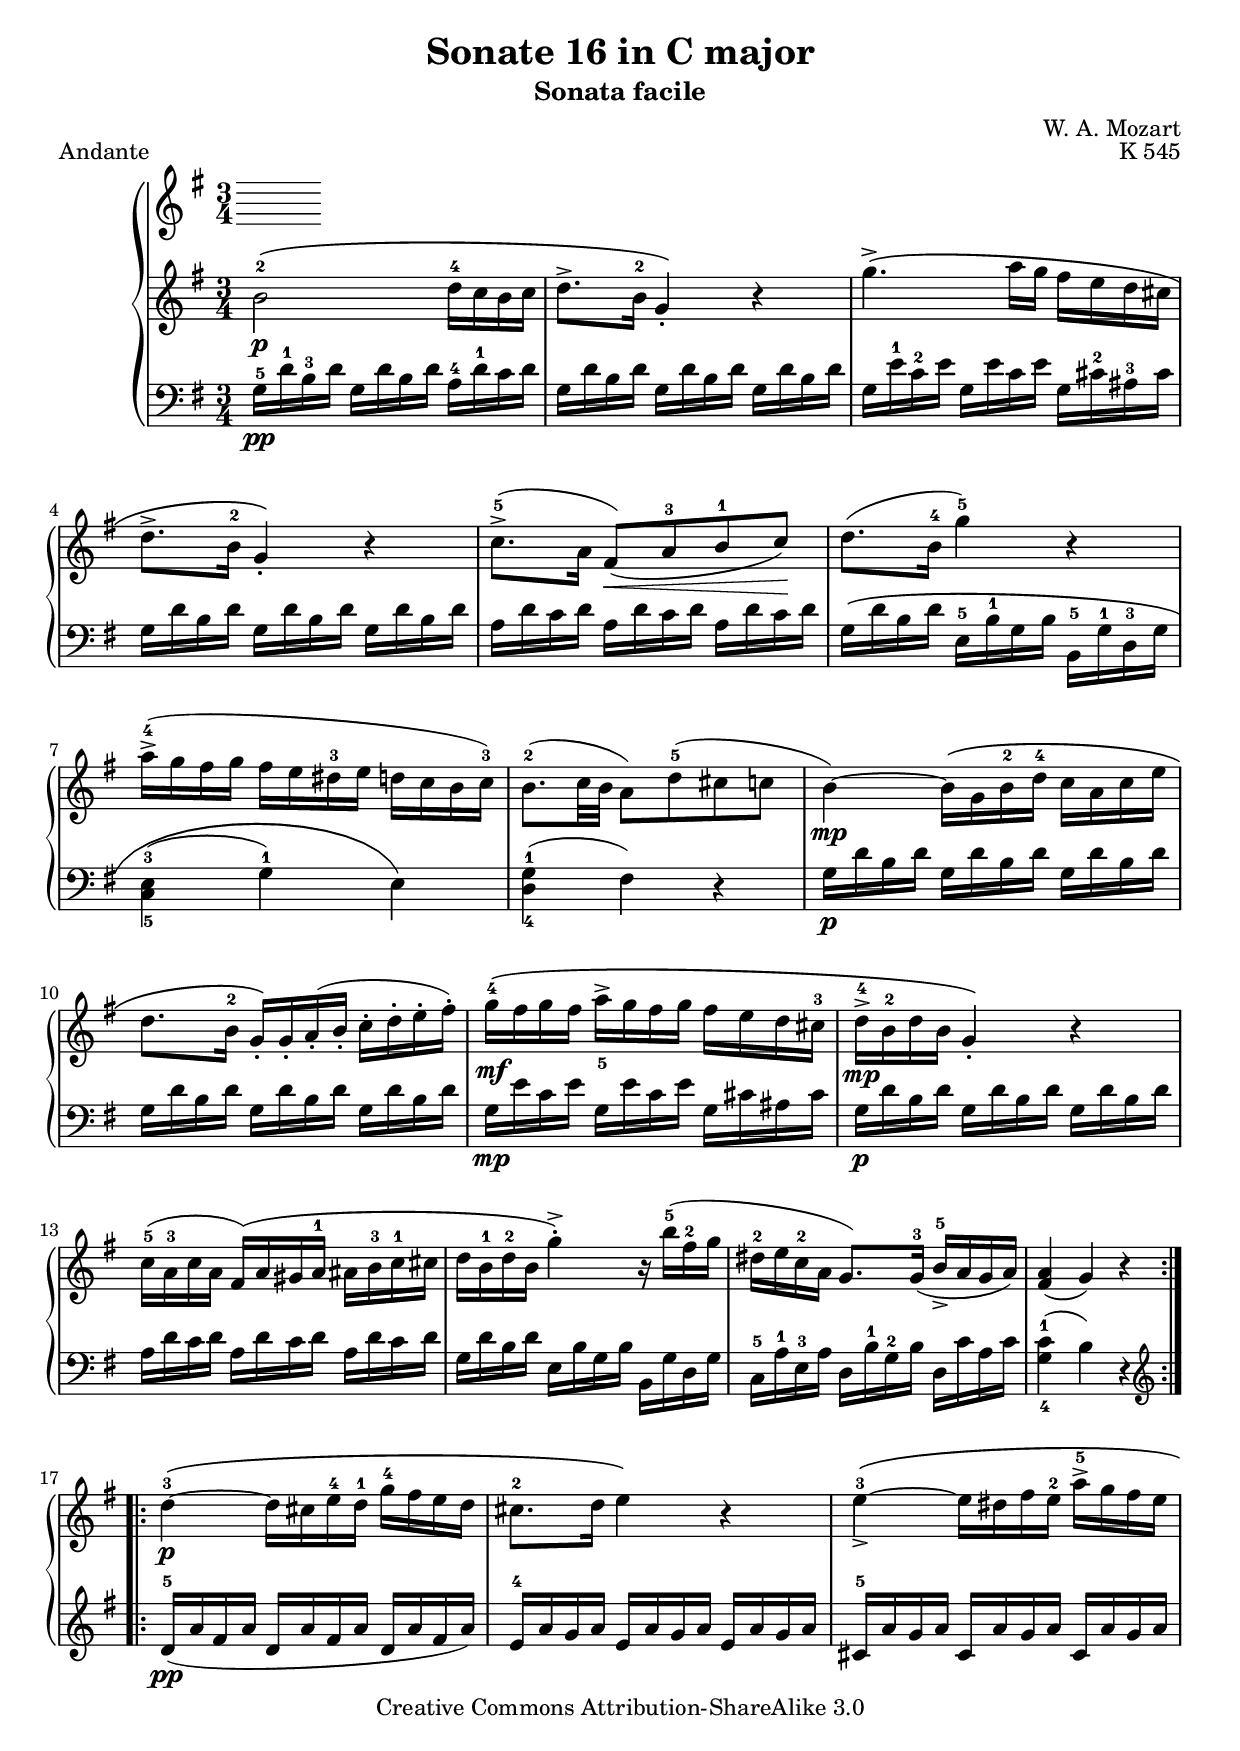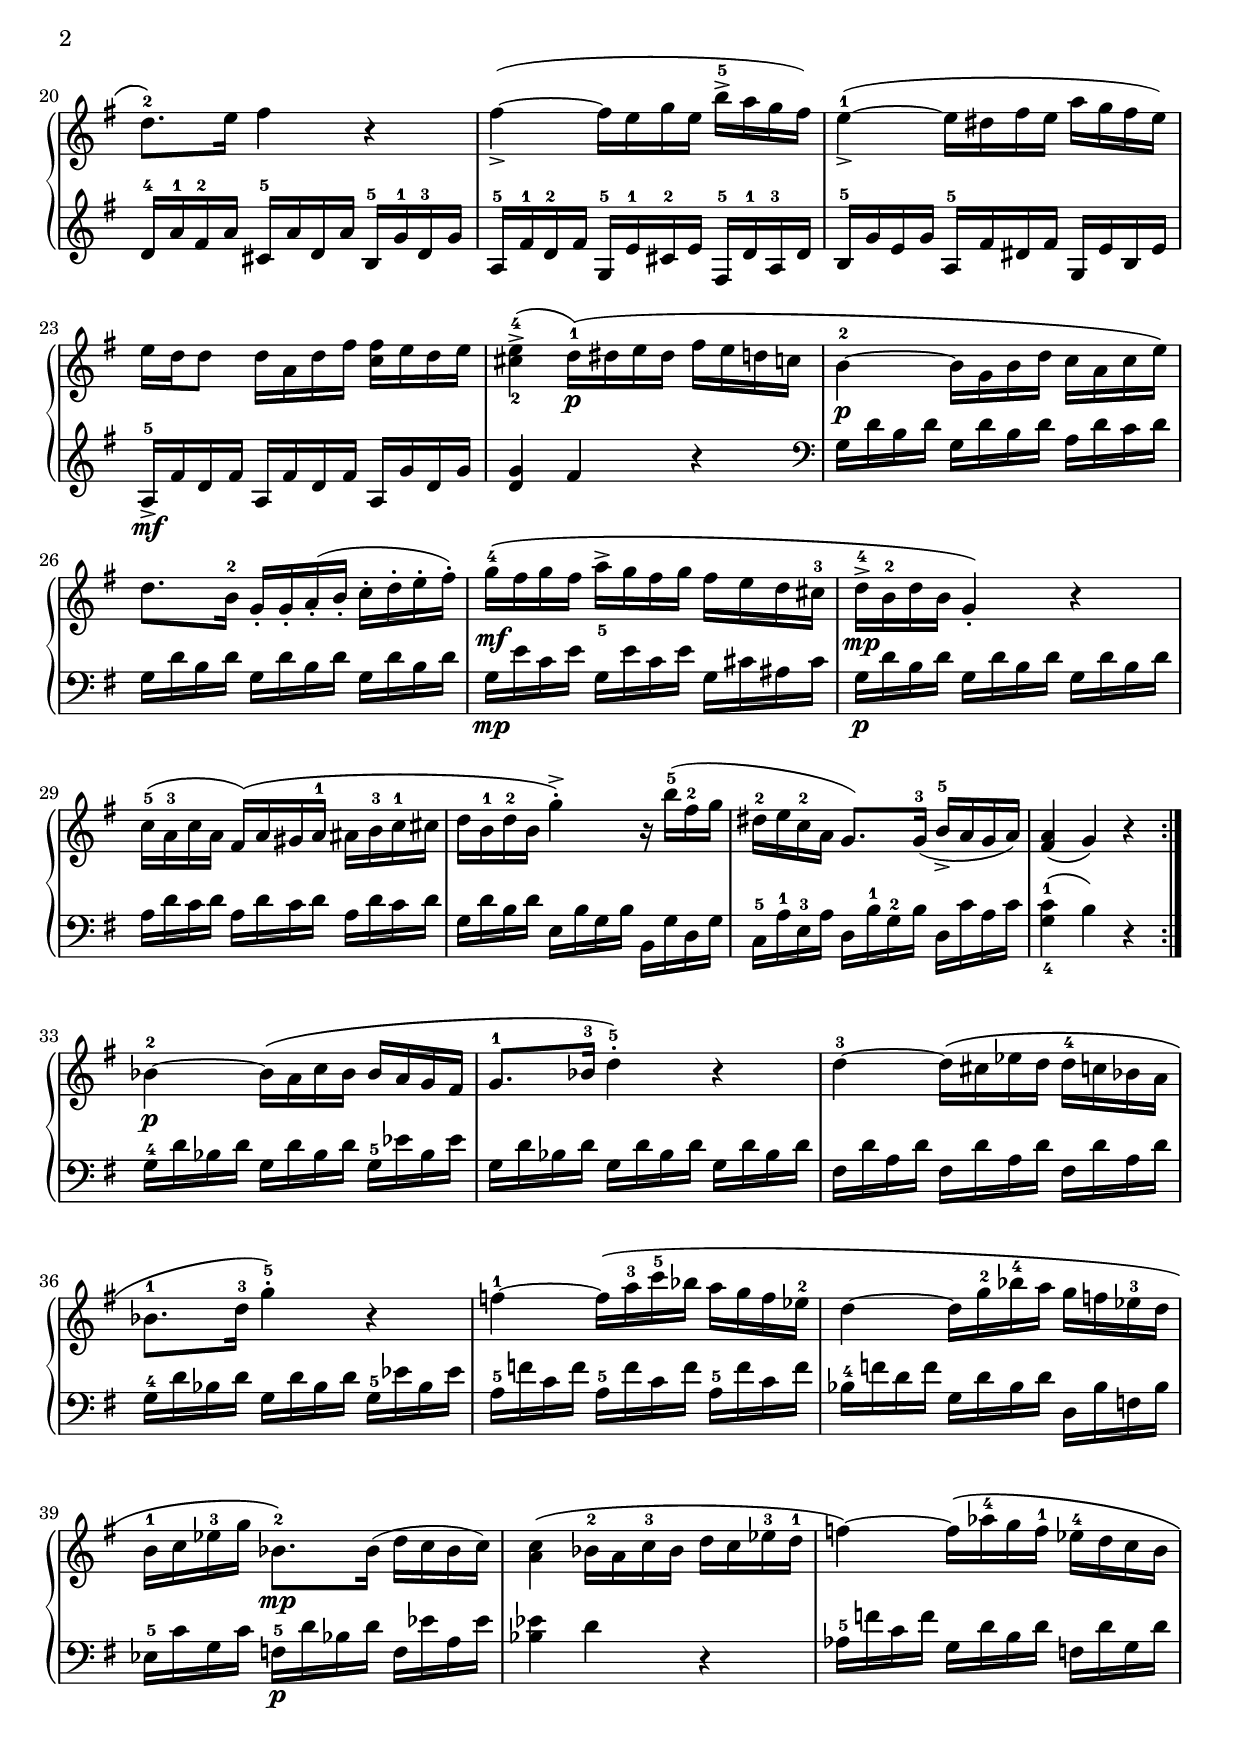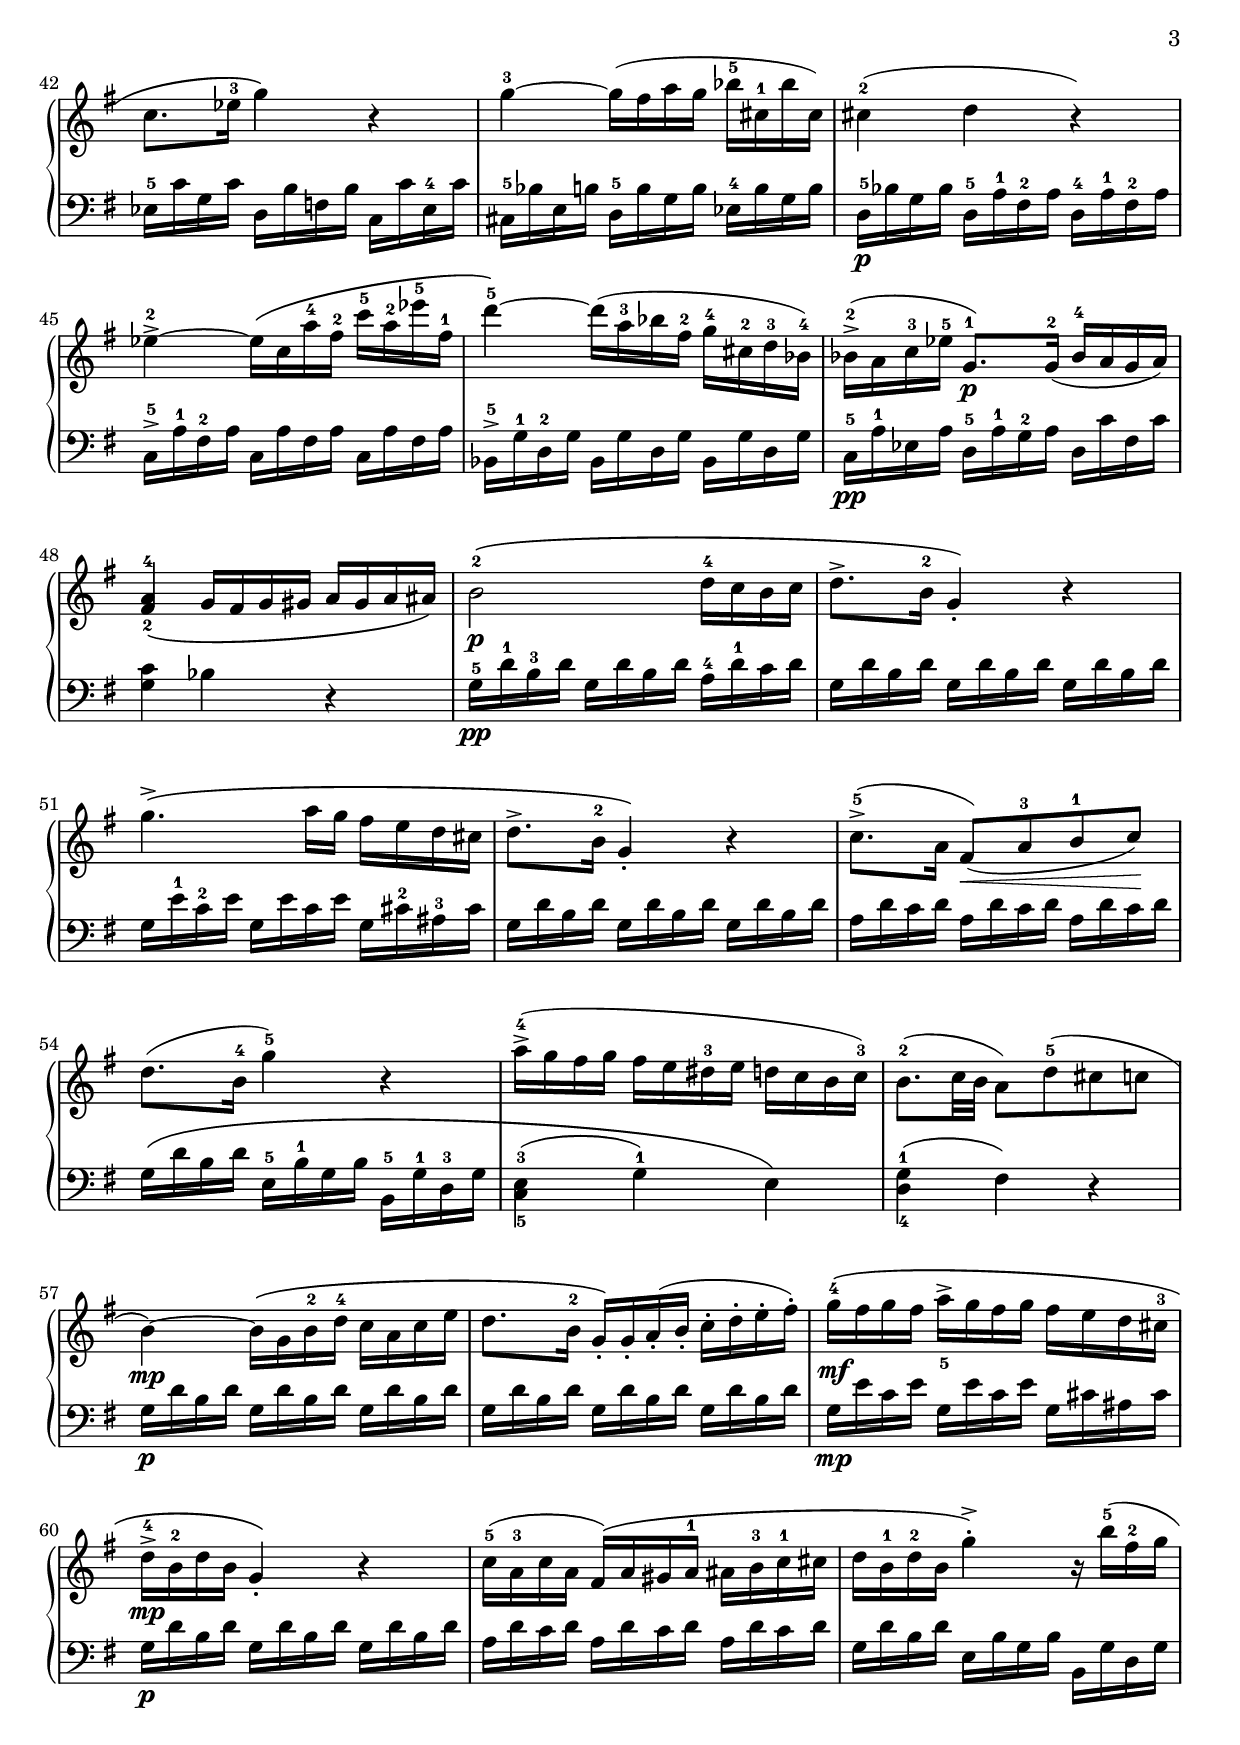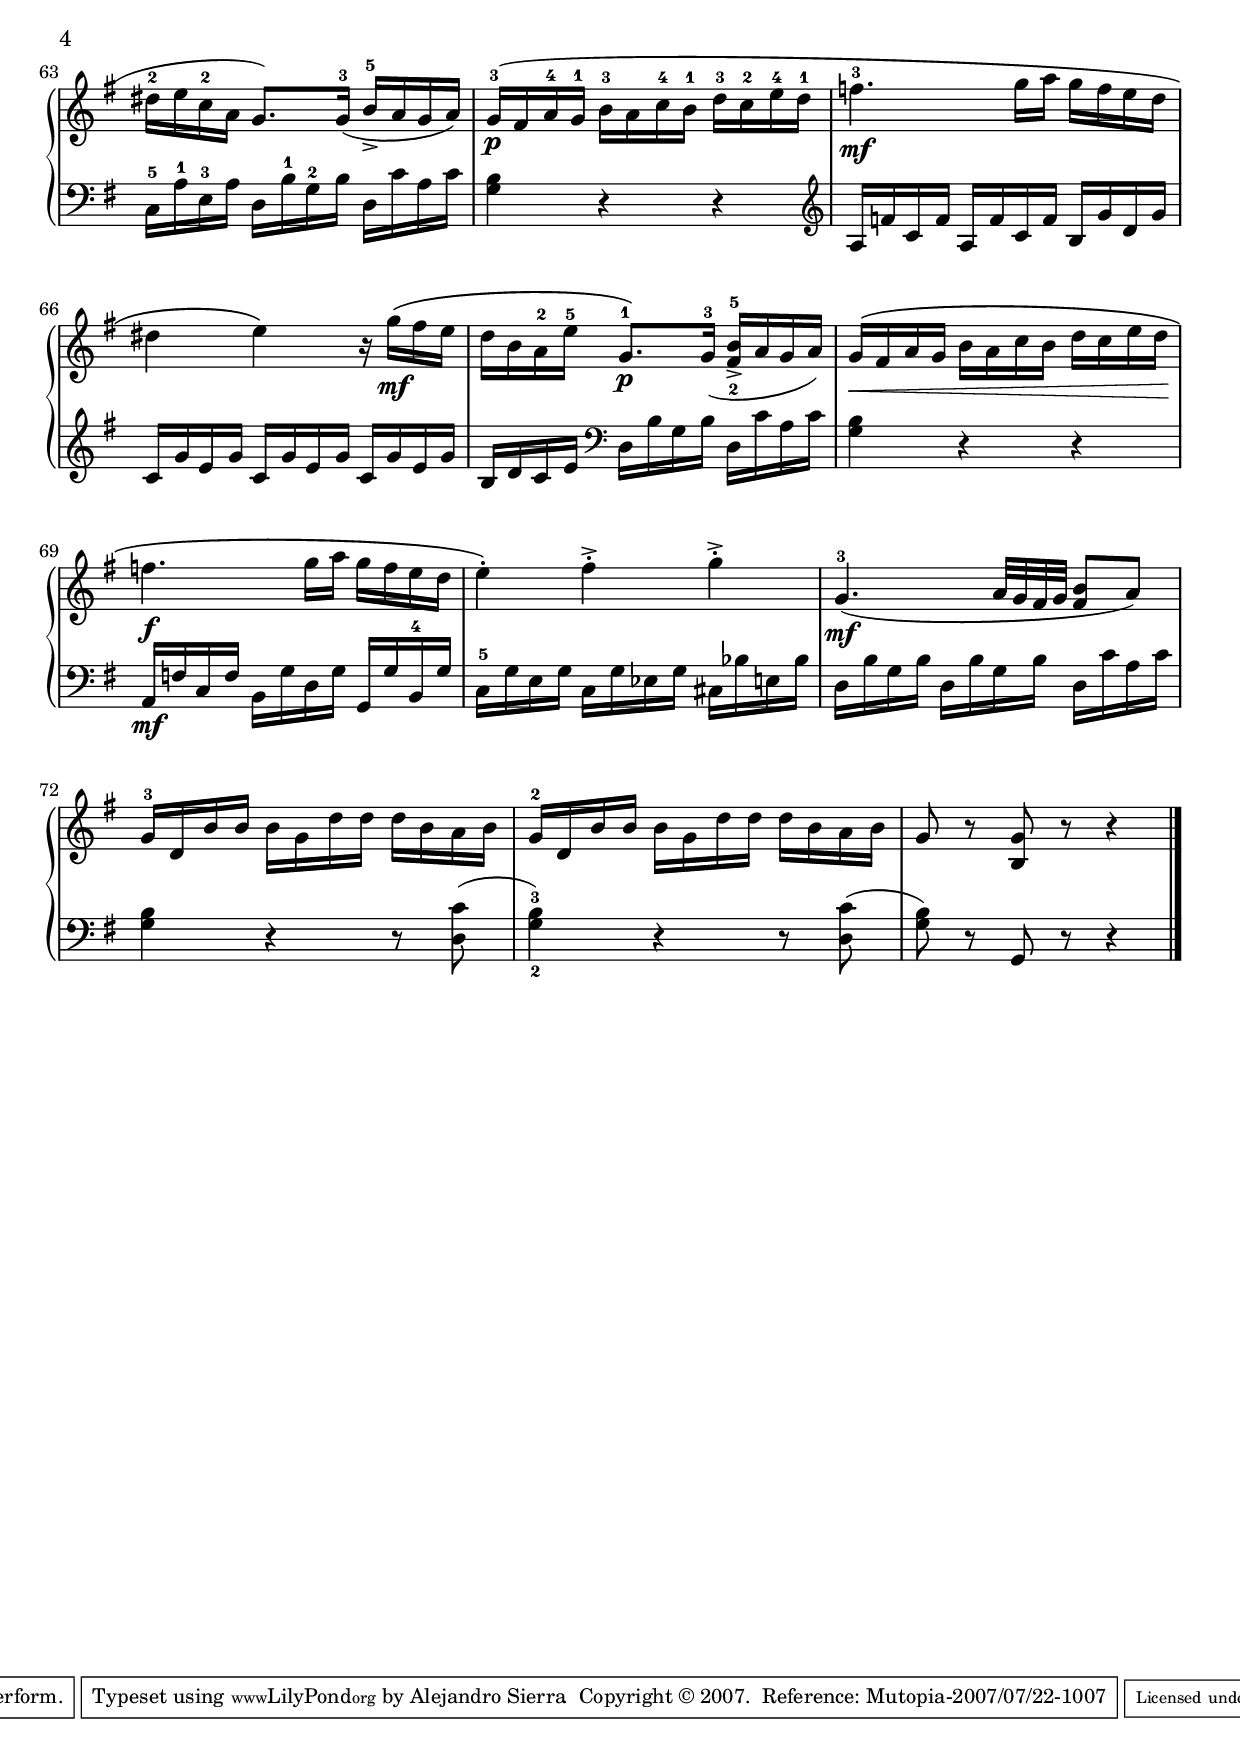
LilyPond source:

\version "2.10.25"

\header {
  title = "Sonate 16 in C major"
  subtitle = "Sonata facile"
  composer = "W. A. Mozart"
  opus = "K 545"
  piece = "Andante"
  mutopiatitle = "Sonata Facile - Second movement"
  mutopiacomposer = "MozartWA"
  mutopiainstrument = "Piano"
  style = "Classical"
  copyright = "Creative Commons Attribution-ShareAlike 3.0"
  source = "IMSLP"
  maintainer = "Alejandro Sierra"
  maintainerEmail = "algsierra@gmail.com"
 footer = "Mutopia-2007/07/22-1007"
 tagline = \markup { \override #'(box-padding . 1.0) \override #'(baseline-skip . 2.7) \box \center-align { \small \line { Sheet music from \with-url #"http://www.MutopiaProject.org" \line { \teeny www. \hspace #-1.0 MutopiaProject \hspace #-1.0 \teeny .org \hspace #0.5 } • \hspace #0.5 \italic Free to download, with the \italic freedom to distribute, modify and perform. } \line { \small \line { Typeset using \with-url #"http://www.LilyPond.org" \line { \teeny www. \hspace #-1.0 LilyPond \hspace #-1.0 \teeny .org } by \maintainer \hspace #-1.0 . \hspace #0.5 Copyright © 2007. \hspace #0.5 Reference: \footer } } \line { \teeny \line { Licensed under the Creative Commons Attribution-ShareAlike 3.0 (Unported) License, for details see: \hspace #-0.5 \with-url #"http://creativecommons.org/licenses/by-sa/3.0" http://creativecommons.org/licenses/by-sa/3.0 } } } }
}
  
%{ Abreviations
  Suffixes rh = right hand
           lh = left hand
  Prefixes pt = principal theme
           st = secondary theme
           cl = close
           dv = development
           cd = coda
           mt = middle theme
%}

#(define afterGraceFraction (cons 15 16))

%%% Right Hand

ptrh = \relative c'' { 
  b2-2\p\( d16-4 c b c
  d8.-> b16-2 g4-.\) r4
  g'4.->\(  a16 g fis e d cis

  d8.-> b16-2 g4-.\) r4
  c8.-5->( a16  fis8)(\< a-3 b-1 c)\!  
  d8.( b16-4 g'4-5) r4

  a16->-4( g fis g   fis e dis-3 e  d c b c-3)
  b8.-2( c32 b  a8) d-5( cis c
  b4\mp) ~  b16\( g b-2 d-4  c a c e
}

ptendrh = \relative c'' { 
  d8. b16-2 g-.\) g-. a-.( b-.  c-. d-. e-. fis-.)
  g-4\mf\( fis g fis a_5-> g fis g fis e d cis-3
  d->-4\mp b-2 d b g4-.\) r4

  c16-5( a-3 c a fis)\( a gis a-1  ais b-3 c-1 cis
  d b-1 d-2 b g'4-.->\) r16 b-5( fis-2 g 
  dis-2 e c-2 a  g8.) g16-3(  b-5-> a g a)
}

ptlastrh = \relative c'' { 
  <a fis>4( g) r
}


ptbrh = \relative c'' { 
  d4-3\p\( ~  d16 cis e-4 d-1  g-4 fis e d
  cis8.-2 d16 e4\) r
  e-3_>\( ~ e16 dis fis e-2  a->-5 g fis e

  d8.-2\) e16 fis4 r
  fis_>( ~ fis16 e g e  b'->-5 a g fis)
  e4_>-1( ~ e16 dis fis e a g fis e)

  e d d8  d16 a d fis <fis c> e d e
  <e-4 cis-2>4->( d16-1\p)\( dis e dis fis e d c
  b4-2\p ~ b16 g b d c a c e\)
}

strh = \relative c'' { 
  bes4-2\p ~ bes16\( a c bes bes a g fis
  g8.-1 bes16-3 d4-.-5\) r
  d-3 ~ d16\( cis ees d  d-4 c bes a
  
  bes8.-1 d16-3 g4-.-5\) r
  f-1 ~ f16\( a-3 c-5 bes a g f ees-2
  d4 ~ d16 g-2 bes-4 a g f ees-3 d

  b-1 c ees-3 g  bes,8.-2\mp\)  bes16( d c bes c)
  <c a>4\( bes16-2 a c-3 bes d c ees-3 d-1
  f4\) ~ f16\( aes-4 g f-1 ees-4 d c b

  c8. ees16-3 g4\) r
  g-3 ~ g16( fis a g bes-5 cis,-1 bes' cis,)
  cis4-2( d r)

  ees-2-> ~ ees16\( c a'-4 fis-2 c'-5 a-2 ees'-5 fis,-1
  d'4-5\) ~ d16( a-3 bes fis-2 g-4 cis,-2 d-3 bes-4)
  bes-2->( a c-3 ees-5  g,8.-1\p) g16-2( bes-4 a g a)

  <fis-2 a-4>4\(  g16 fis g gis  a gis a ais\)
}

cdrh = \relative c'' {
  g16-3\p\( fis a-4 g-1  b-3 a c-4 b-1  d-3 c-2 e-4 d-1
  f4.-3\mf  g16 a g f e d
  dis4 e\) r16  g\mf\( fis e
  
  d b a-2 e'-5  g,8.-1\p\) g16-3( <fis-2 b-5>-> a g a)
  g\(\< fis a g  b a c b  d c e d\!
  f4.\f  g16 a g f e d
  e4-.\) fis-.->  g-.->

  g,4.-3\mf(  a32 g fis g  <fis b>8 a)
  g16-3 d b' b  b g d' d  d b a b
  g-2 d b' b  b g d' d  d b a b
  g8 r8 <g b,> r8 r4
  
}



%%% Left Hand

ptlh = \relative c' {
  \clef bass
  g16-5\pp d'-1 b-3 d  g, d' b d  a-4 d-1 c d
  \repeat unfold 3 { g, d' b d }
  g, e'-1 c-2 e    g, e' c e    g, cis-2 ais-3 cis

  \repeat unfold 3 { g d' b d }
  \repeat unfold 3 { a d c d }
  g,\( d' b d   e,-5 b'-1 g b  b,-5 g'-1 d-3 g

  <c,-5 e-3>4( g'-1) e\)
  <d-4 g-1>4( fis) r
  g16\p d' b d g, d' b d  g, d' b d
}

ptendlh = \relative c' {
  \repeat unfold 3 { g d' b d }
  g,\mp e' c e  g, e' c e   g, cis ais cis
  g\p d' b d \repeat unfold 2 { g, d' b d }

  \repeat unfold 3 { a d c d }
  g, d' b d   e, b' g b  b, g' d g
  c,-5 a'-1 e-3 a  d, b'-1 g-2 b  d, c' a c  
}

ptlastlh = \relative c' {
  <c-1 g-4>4( b) r
}

ptblh = \relative c' {
  \clef treble 
  d16-\pp-5( a' fis a  d,16 a' fis a  d,16 a' fis a )
  e-4 a g a  \repeat unfold 2 { e a g a }
  cis,-5 a' g a  \repeat unfold 2 { cis, a' g a }

  d,-4 a'-1 fis-2 a  cis,-5 a' d, a'  b,-5 g'-1 d-3 g
  a,-5 fis'-1 d-2 fis  g,-5 e'-1 cis-2 e  fis,-5 d'-1 a-3 d
  b-5 g' e g a,-5 fis' dis fis g, e' b e 
  
  a,->-5\mf fis' d fis  a, fis' d fis  a, g' d g
  <d g>4 fis r
  \clef bass
  g,16 d' b d  g, d' b d  a d c d
}

stlh = \relative c' {
  \clef bass
  g16-4 d' bes d   g, d' bes d   g,-5 ees' bes ees
  \repeat unfold 3 { g, d' bes d }
  \repeat unfold 3 { fis, d' a d }

  g,-4 d' bes d   g, d' bes d   g,-5 ees' bes ees 
  \repeat unfold 3 { a,-5 f' c f }
  bes,-4 f' d f  g, d' bes d  d, bes' f bes

  ees,-5 c' g c  f,-5\p d' bes d  f, ees' a, ees'
  <ees bes>4 d r4
  aes16-5 f' c f  g, d' b d  f, d' g, d'

  ees,-5 c' g c  d, b' f b  c, c' ees,-4 c'
  cis,-5 bes' e, b'  d,-5 b' g b  ees,-4 b' g b
  d,-5\p bes' g bes d,-5 a'-1 fis-2 a  d,-4 a'-1 fis-2 a

  c,->-5 a'-1 fis-2 a   c, a' fis a  c, a' fis a 
  bes,->-5  g'-1 d-2 g  bes, g' d g   bes, g' d g  
  c,-5\pp a'-1 ees a  d,-5 a'-1 g-2 a  d, c' fis, c'

  <g c>4 bes r
}

cdlh = \relative c' {
  \clef bass
  <b g>4 r4 r4
  \clef treble
  a16 f' c f  a, f' c f  b, g' d g
  \repeat unfold 3 { c, g' e g }
  
  b, d c e  \clef bass  d, b' g b  d, c' a c
  <g b>4 r r
  a,16\mf f' c f  b, g' d g  g, g' b,-4 g'
  c,-5 g' e g  c, g' ees g  cis, bes' e, bes'
  
  d, b' g b  d, b' g b  d, c' a c
  <g b>4 r r8 <c d,>(
  <g-2 b-3>4) r r8 <c d,>(
  <g b>8) r8 g, r r4
}



\score {
  \new PianoStaff <<
    \key g \major
    \time 3/4
    \new Staff { 
      \key g \major
      \override Fingering #'avoid-slur = #'inside
      \keepWithTag #'first
      \repeat volta 2 {	\ptrh \ptendrh \ptlastrh } \break
      \repeat volta 2 {	\ptbrh \ptendrh \ptlastrh }
      \strh \ptrh \ptendrh
      \cdrh
      \bar "|."
    }
    \new Staff { 
      \key g \major
      \override Fingering #'avoid-slur = #'inside
      \repeat volta 2 {	\ptlh \ptendlh \ptlastlh }
      \repeat volta 2 {	\ptblh \ptendlh \ptlastlh }
      \stlh \ptlh \ptendlh
      \cdlh
    }
  >>
  \layout {}
  \midi {
    \context {
      \Score
      tempoWholesPerMinute = #(ly:make-moment 60 4)
    }
  }
}
